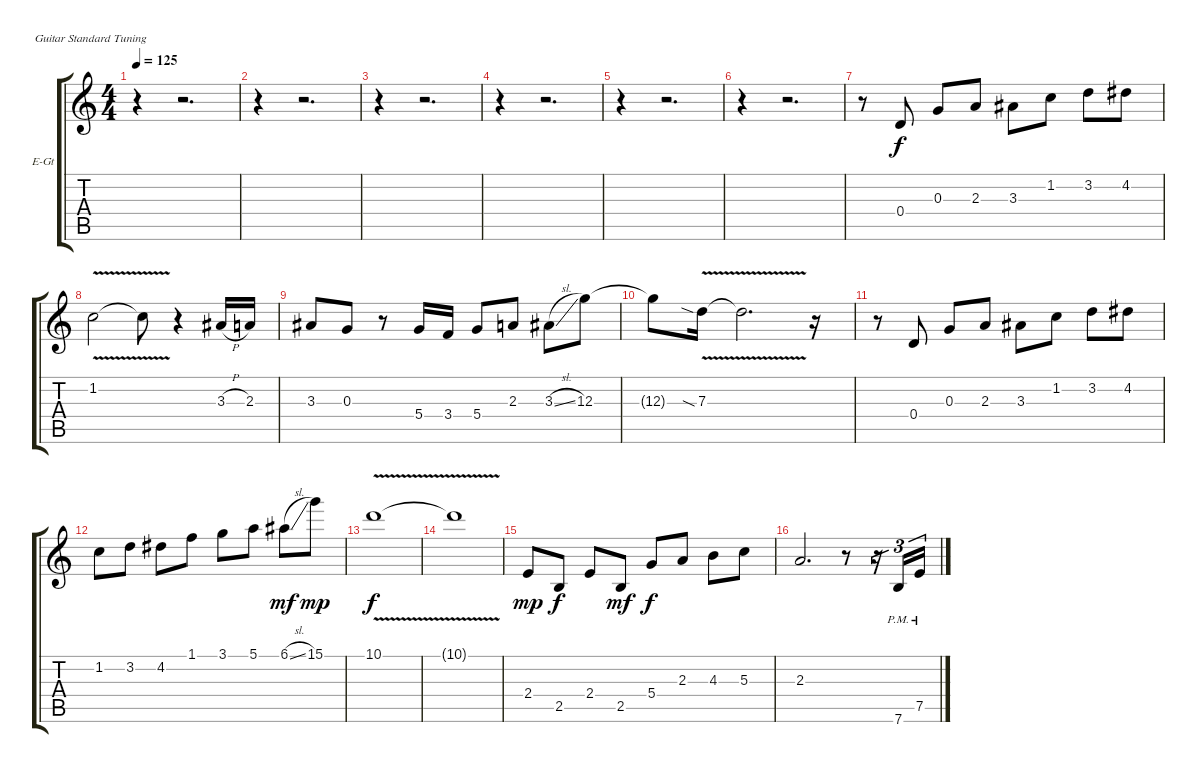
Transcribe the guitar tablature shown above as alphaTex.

\bracketExtendMode groupsimilarinstruments
\firstSystemTrackNameOrientation horizontal
\otherSystemsTrackNameOrientation horizontal
\track ("Гитара 4" "E-Gt") {instrument distortionguitar}
\staff {score tabs}
\tuning (E4 B3 G3 D3 A2 E2)
\ts (4 4)
\tempo 125
\clef g2
\scale
0.333333
\ks c
r.4{dy f} r.2{d} |
\scale
0.333333 r.4 r.2{d} |
\scale
0.333333 r.4 r.2{d} |
\scale
0.333333 r.4 r.2{d} |
\scale
0.333333 r.4 r.2{d} |
\scale
0.333333 r.4 r.2{d} |
\scale
0.333333 r.8 0.4.8 0.3.8 2.3.8 3.3.8 1.2.8 3.2.8 4.2.8 |
\scale
0.333333 1.2{v}.2 1.2{v t}.8 r.4 3.3{h}.16 2.3.16 |
\scale
0.333333 3.3.8 0.3.8 r.8 5.4.16 3.4.16 5.4.8 2.3.8 3.3{sl}.8 12.3.8 |
\scale
0.333333 12.3{t}.8 7.3{v sia}.16 7.3{v t}.2{d} r.16 |
\scale
0.333333 r.8 0.4.8 0.3.8 2.3.8 3.3.8 1.2.8 3.2.8 4.2.8 |
\scale
0.333333 1.2.8 3.2.8 4.2.8 1.1.8 3.1.8 5.1.8 6.1{sl}.8{dy mf} 15.1.8{dy mp} |
\scale
0.333333 10.1{v}.1{dy f} |
\scale
0.333333 10.1{v t}.1 |
\scale
0.333333 2.4.8{dy mp} 2.5.8{dy f} 2.4.8 2.5.8{dy mf} 5.4.8{dy f} 2.3.8 4.3.8 5.3.8 |
\scale
0.333333 2.3.2{d} r.8 r.16{tu (3 2)} 7.6{pm}.16{tu (3 2)} 7.5{pm}.16{tu (3 2)}
